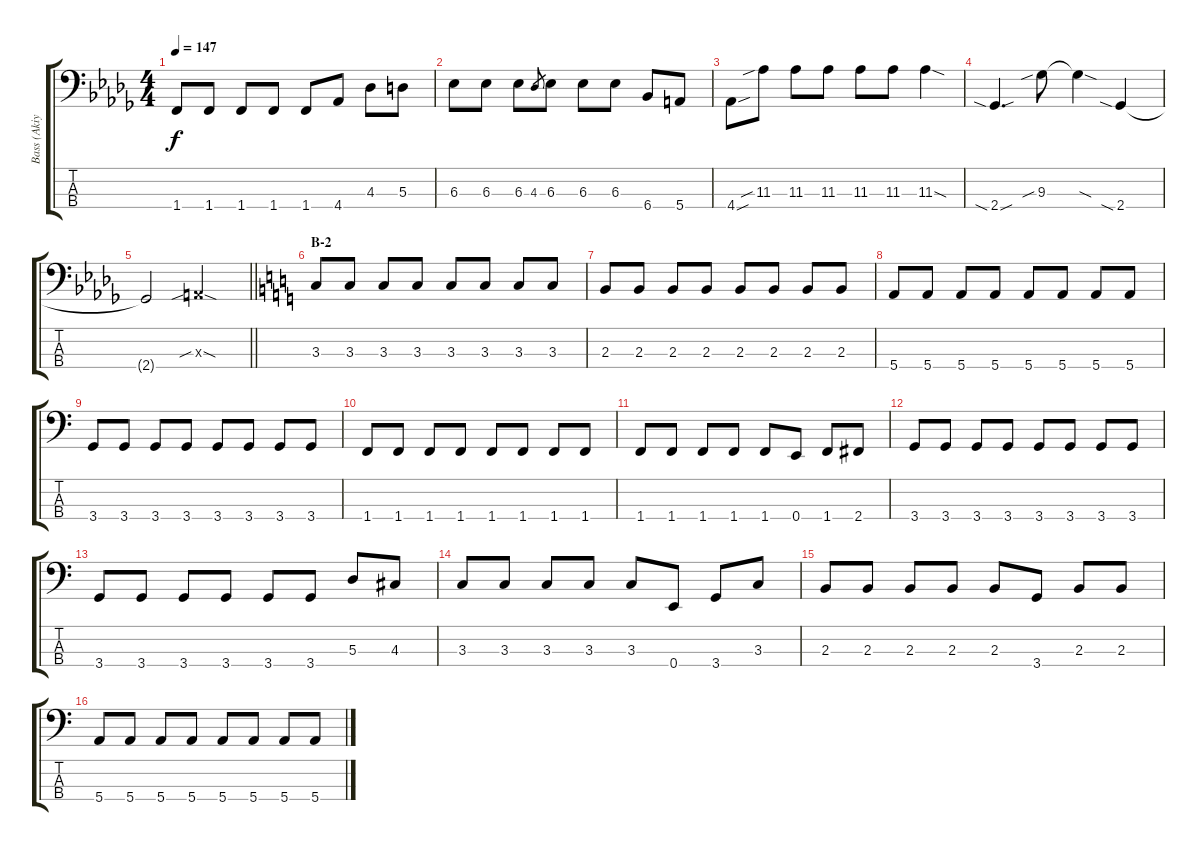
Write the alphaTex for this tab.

\track ("Bass (Akiyama Mio)" "Bass (Akiy") {instrument electricbassfinger}
\staff {score tabs}
\tuning (G2 D2 A1 E1) {hide}
\ts (4 4)
\tempo 147
\clef f4
\ks db
1.4.8{dy f} 1.4.8 1.4.8 1.4.8 1.4.8 4.4.8 4.3.8 5.3.8 |
6.3.8 6.3.8 6.3.8 4.3.8{gr} 6.3.8 6.3.8 6.3.8 6.4.8 5.4.8 |
4.4{sou}.8 11.3{sib}.8 11.3.8 11.3.8 11.3.8 11.3.8 11.3{sod}.4 |
2.4{sia sou}.4{d} 9.3{sib}.8 9.3{sod t}.4 2.4{sia}.4 |
\barLineRight lightlight
2.4{t}.2 0.3{sib sod x}.2 |
\section ("" "B-2")
\ks c
3.3.8 3.3.8 3.3.8 3.3.8 3.3.8 3.3.8 3.3.8 3.3.8 |
2.3.8 2.3.8 2.3.8 2.3.8 2.3.8 2.3.8 2.3.8 2.3.8 |
5.4.8 5.4.8 5.4.8 5.4.8 5.4.8 5.4.8 5.4.8 5.4.8 |
3.4.8 3.4.8 3.4.8 3.4.8 3.4.8 3.4.8 3.4.8 3.4.8 |
1.4.8 1.4.8 1.4.8 1.4.8 1.4.8 1.4.8 1.4.8 1.4.8 |
1.4.8 1.4.8 1.4.8 1.4.8 1.4.8 0.4.8 1.4.8 2.4.8 |
3.4.8 3.4.8 3.4.8 3.4.8 3.4.8 3.4.8 3.4.8 3.4.8 |
3.4.8 3.4.8 3.4.8 3.4.8 3.4.8 3.4.8 5.3.8 4.3.8 |
3.3.8 3.3.8 3.3.8 3.3.8 3.3.8 0.4.8 3.4.8 3.3.8 |
2.3.8 2.3.8 2.3.8 2.3.8 2.3.8 3.4.8 2.3.8 2.3.8 |
5.4.8 5.4.8 5.4.8 5.4.8 5.4.8 5.4.8 5.4.8 5.4.8
